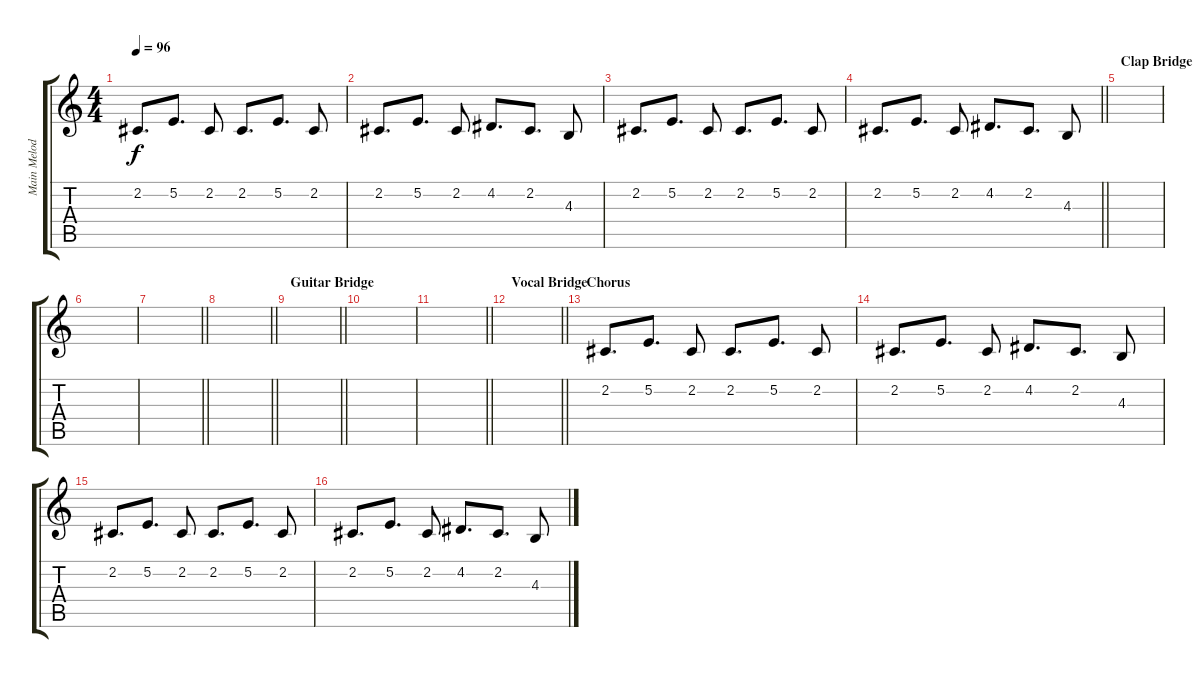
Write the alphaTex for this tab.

\track ("Main Melody" "Main Melod") {instrument pad1newage}
\staff {score tabs}
\tuning (E4 B3 G3 D3 A2 E2) {hide}
\ts (4 4)
\tempo 96
\clef g2
\ks c
2.2.8{d dy f} 5.2.8{d} 2.2.8 2.2.8{d} 5.2.8{d} 2.2.8 |
2.2.8{d} 5.2.8{d} 2.2.8 4.2.8{d} 2.2.8{d} 4.3.8 |
2.2.8{d} 5.2.8{d} 2.2.8 2.2.8{d} 5.2.8{d} 2.2.8 |
\barLineRight lightlight
2.2.8{d} 5.2.8{d} 2.2.8 4.2.8{d} 2.2.8{d} 4.3.8 |
\section ("" "Clap Bridge")
|
|
\barLineRight lightlight
|
\barLineRight lightlight
|
\section ("" "Guitar Bridge")
\barLineRight lightlight
|
|
\barLineRight lightlight
|
\section ("" "Vocal Bridge")
\barLineRight lightlight
|
\section ("" "Chorus ")
2.2.8{d} 5.2.8{d} 2.2.8 2.2.8{d} 5.2.8{d} 2.2.8 |
2.2.8{d} 5.2.8{d} 2.2.8 4.2.8{d} 2.2.8{d} 4.3.8 |
2.2.8{d} 5.2.8{d} 2.2.8 2.2.8{d} 5.2.8{d} 2.2.8 |
2.2.8{d} 5.2.8{d} 2.2.8 4.2.8{d} 2.2.8{d} 4.3.8
